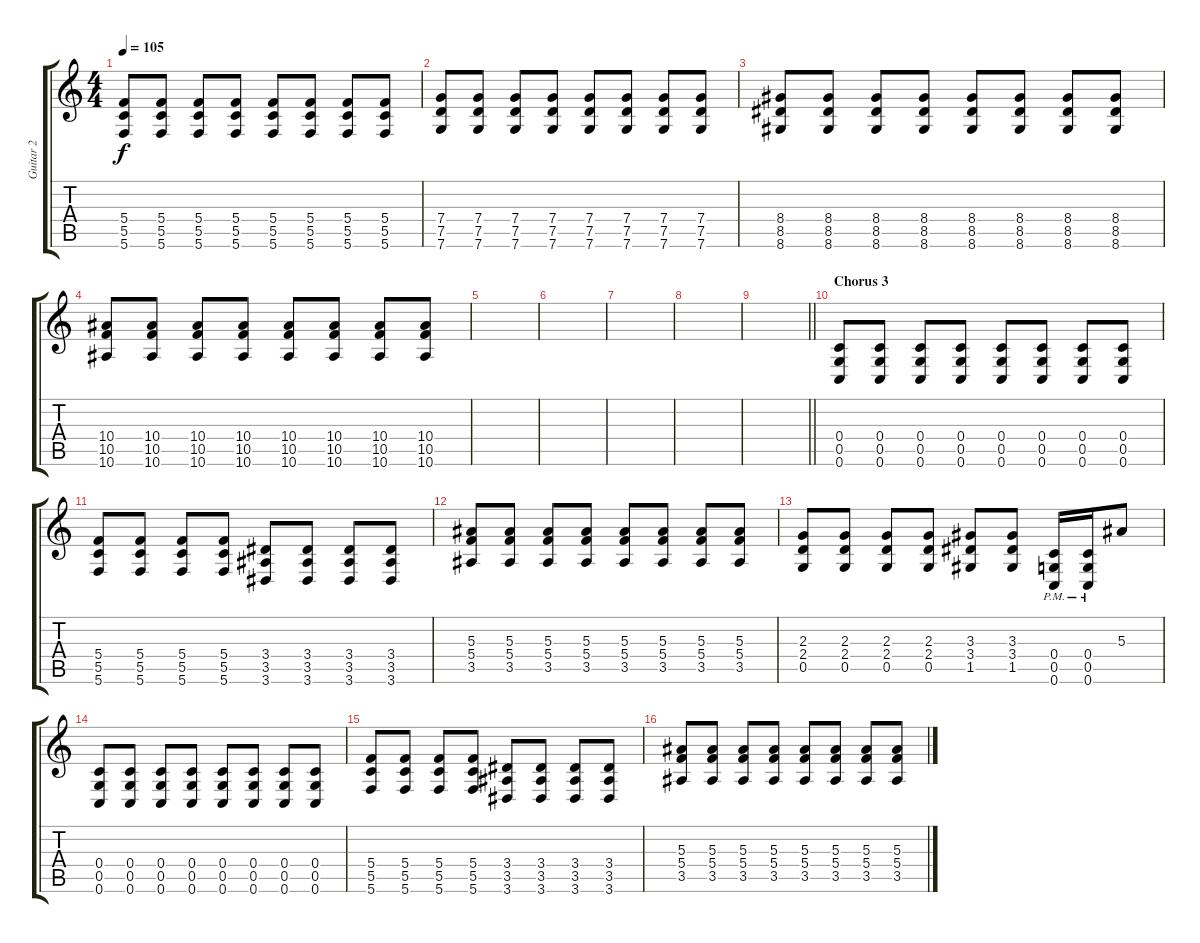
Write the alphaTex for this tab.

\track ("Guitar 2" "Guitar 2") {instrument distortionguitar}
\staff {score tabs}
\tuning (D4 A3 F3 C3 G2 C2) {hide}
\ts (4 4)
\tempo 105
\clef g2
\ks c
(5.4 5.5 5.6).8{dy f} (5.4 5.5 5.6).8 (5.4 5.5 5.6).8 (5.4 5.5 5.6).8 (5.4 5.5 5.6).8 (5.4 5.5 5.6).8 (5.4 5.5 5.6).8 (5.4 5.5 5.6).8 |
(7.4 7.5 7.6).8 (7.4 7.5 7.6).8 (7.4 7.5 7.6).8 (7.4 7.5 7.6).8 (7.4 7.5 7.6).8 (7.4 7.5 7.6).8 (7.4 7.5 7.6).8 (7.4 7.5 7.6).8 |
(8.4 8.5 8.6).8 (8.4 8.5 8.6).8 (8.4 8.5 8.6).8 (8.4 8.5 8.6).8 (8.4 8.5 8.6).8 (8.4 8.5 8.6).8 (8.4 8.5 8.6).8 (8.4 8.5 8.6).8 |
(10.4 10.5 10.6).8 (10.4 10.5 10.6).8 (10.4 10.5 10.6).8 (10.4 10.5 10.6).8 (10.4 10.5 10.6).8 (10.4 10.5 10.6).8 (10.4 10.5 10.6).8 (10.4 10.5 10.6).8 |
|
|
|
|
\barLineRight lightlight
|
\section ("" "Chorus 3")
(0.4 0.5 0.6).8 (0.4 0.5 0.6).8 (0.4 0.5 0.6).8 (0.4 0.5 0.6).8 (0.4 0.5 0.6).8 (0.4 0.5 0.6).8 (0.4 0.5 0.6).8 (0.4 0.5 0.6).8 |
(5.4 5.5 5.6).8 (5.4 5.5 5.6).8 (5.4 5.5 5.6).8 (5.4 5.5 5.6).8 (3.4 3.5 3.6).8 (3.4 3.5 3.6).8 (3.4 3.5 3.6).8 (3.4 3.5 3.6).8 |
(5.3 5.4 3.5).8 (5.3 5.4 3.5).8 (5.3 5.4 3.5).8 (5.3 5.4 3.5).8 (5.3 5.4 3.5).8 (5.3 5.4 3.5).8 (5.3 5.4 3.5).8 (5.3 5.4 3.5).8 |
(2.3 2.4 0.5).8 (2.3 2.4 0.5).8 (2.3 2.4 0.5).8 (2.3 2.4 0.5).8 (3.3 3.4 1.5).8 (3.3 3.4 1.5).8 (0.4{pm} 0.5{pm} 0.6).16 (0.4{pm} 0.5{pm} 0.6).16 5.3.8 |
(0.4 0.5 0.6).8 (0.4 0.5 0.6).8 (0.4 0.5 0.6).8 (0.4 0.5 0.6).8 (0.4 0.5 0.6).8 (0.4 0.5 0.6).8 (0.4 0.5 0.6).8 (0.4 0.5 0.6).8 |
(5.4 5.5 5.6).8 (5.4 5.5 5.6).8 (5.4 5.5 5.6).8 (5.4 5.5 5.6).8 (3.4 3.5 3.6).8 (3.4 3.5 3.6).8 (3.4 3.5 3.6).8 (3.4 3.5 3.6).8 |
(5.3 5.4 3.5).8 (5.3 5.4 3.5).8 (5.3 5.4 3.5).8 (5.3 5.4 3.5).8 (5.3 5.4 3.5).8 (5.3 5.4 3.5).8 (5.3 5.4 3.5).8 (5.3 5.4 3.5).8
